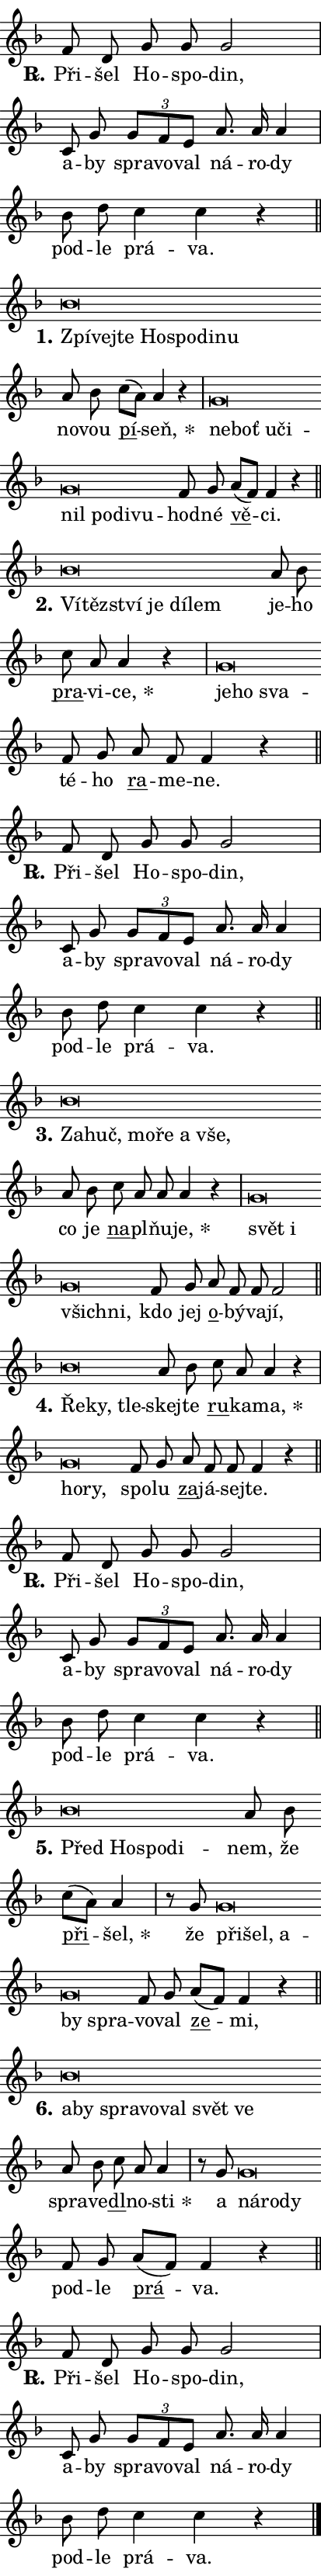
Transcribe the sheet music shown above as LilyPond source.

\version "2.22.1"
\header { tagline = "" }
\paper {
  indent = 0\cm
  top-margin = 0\cm
  right-margin = 0\cm
  bottom-margin = 0\cm
  left-margin = 0\cm
  paper-width = 7\cm
  page-breaking = #ly:one-page-breaking
  system-system-spacing.basic-distance = #11
  score-system-spacing.basic-distance = #11
  ragged-last = ##f
}


%% Author: Thomas Morley
%% https://lists.gnu.org/archive/html/lilypond-user/2020-05/msg00002.html
#(define (line-position grob)
"Returns position of @var[grob} in current system:
   @code{'start}, if at first time-step
   @code{'end}, if at last time-step
   @code{'middle} otherwise
"
  (let* ((col (ly:item-get-column grob))
         (ln (ly:grob-object col 'left-neighbor))
         (rn (ly:grob-object col 'right-neighbor))
         (col-to-check-left (if (ly:grob? ln) ln col))
         (col-to-check-right (if (ly:grob? rn) rn col))
         (break-dir-left
           (and
             (ly:grob-property col-to-check-left 'non-musical #f)
             (ly:item-break-dir col-to-check-left)))
         (break-dir-right
           (and
             (ly:grob-property col-to-check-right 'non-musical #f)
             (ly:item-break-dir col-to-check-right))))
        (cond ((eqv? 1 break-dir-left) 'start)
              ((eqv? -1 break-dir-right) 'end)
              (else 'middle))))

#(define (tranparent-at-line-position vctor)
  (lambda (grob)
  "Relying on @code{line-position} select the relevant enry from @var{vctor}.
Used to determine transparency,"
    (case (line-position grob)
      ((end) (not (vector-ref vctor 0)))
      ((middle) (not (vector-ref vctor 1)))
      ((start) (not (vector-ref vctor 2))))))

noteHeadBreakVisibility =
#(define-music-function (break-visibility)(vector?)
"Makes @code{NoteHead}s transparent relying on @var{break-visibility}"
#{
  \override NoteHead.transparent =
    #(tranparent-at-line-position break-visibility)
#})

#(define delete-ledgers-for-transparent-note-heads
  (lambda (grob)
    "Reads whether a @code{NoteHead} is transparent.
If so this @code{NoteHead} is removed from @code{'note-heads} from
@var{grob}, which is supposed to be @code{LedgerLineSpanner}.
As a result ledgers are not printed for this @code{NoteHead}"
    (let* ((nhds-array (ly:grob-object grob 'note-heads))
           (nhds-list
             (if (ly:grob-array? nhds-array)
                 (ly:grob-array->list nhds-array)
                 '()))
           ;; Relies on the transparent-property being done before
           ;; Staff.LedgerLineSpanner.after-line-breaking is executed.
           ;; This is fragile ...
           (to-keep
             (remove
               (lambda (nhd)
                 (ly:grob-property nhd 'transparent #f))
               nhds-list)))
      ;; TODO find a better method to iterate over grob-arrays, similiar
      ;; to filter/remove etc for lists
      ;; For now rebuilt from scratch
      (set! (ly:grob-object grob 'note-heads)  '())
      (for-each
        (lambda (nhd)
          (ly:pointer-group-interface::add-grob grob 'note-heads nhd))
        to-keep))))

hideNotes = {
  \noteHeadBreakVisibility #begin-of-line-visible
}
unHideNotes = {
  \noteHeadBreakVisibility #all-visible
}

% work-around for resetting accidentals
% https://lilypond.org/doc/v2.23/Documentation/notation/displaying-rhythms#unmetered-music
cadenzaMeasure = {
  \cadenzaOff
  \partial 1024 s1024
  \cadenzaOn
}

#(define-markup-command (accent layout props text) (markup?)
  "Underline accented syllable"
  (interpret-markup layout props
    #{\markup \override #'(offset . 4.3) \underline { #text }#}))

responsum = \markup \concat {
  "R" \hspace #-1.05 \path #0.1 #'((moveto 0 0.07) (lineto 0.9 0.8)) \hspace #0.05 "."
}

\layout {
    \context {
        \Staff
        \remove "Time_signature_engraver"
        \override LedgerLineSpanner.after-line-breaking = #delete-ledgers-for-transparent-note-heads
    }
    \context {
        \Voice {
            \override NoteHead.output-attributes = #'((class . "notehead"))
            \override Hairpin.height = #0.55
        }
    }
    \context {
        \Lyrics {
            \override StanzaNumber.output-attributes = #'((class . "stanzanumber"))
            \override LyricSpace.minimum-distance = #0.9
            \override LyricText.font-name = #"TeX Gyre Schola"
            \override LyricText.font-size = 1
            \override StanzaNumber.font-name = #"TeX Gyre Schola Bold"
            \override StanzaNumber.font-size = 1
        }
    }
}

% magnetic-lyrics.ily
%
%   written by
%     Jean Abou Samra <jean@abou-samra.fr>
%     Werner Lemberg <wl@gnu.org>
%
%   adapted by
%     Jiri Hon <jiri.hon@gmail.com>
%
% Version 2022-Apr-15

% https://www.mail-archive.com/lilypond-user@gnu.org/msg149350.html

#(define (Left_hyphen_pointer_engraver context)
   "Collect syllable-hyphen-syllable occurrences in lyrics and store
them in properties.  This engraver only looks to the left.  For
example, if the lyrics input is @code{foo -- bar}, it does the
following.

@itemize @bullet
@item
Set the @code{text} property of the @code{LyricHyphen} grob between
@q{foo} and @q{bar} to @code{foo}.

@item
Set the @code{left-hyphen} property of the @code{LyricText} grob with
text @q{foo} to the @code{LyricHyphen} grob between @q{foo} and
@q{bar}.
@end itemize

Use this auxiliary engraver in combination with the
@code{lyric-@/text::@/apply-@/magnetic-@/offset!} hook."
   (let ((hyphen #f)
         (text #f))
     (make-engraver
      (acknowledgers
       ((lyric-syllable-interface engraver grob source-engraver)
        (set! text grob)))
      (end-acknowledgers
       ((lyric-hyphen-interface engraver grob source-engraver)
        ;(when (not (grob::has-interface grob 'lyric-space-interface))
          (set! hyphen grob)));)
      ((stop-translation-timestep engraver)
       (when (and text hyphen)
         (ly:grob-set-object! text 'left-hyphen hyphen))
       (set! text #f)
       (set! hyphen #f)))))

#(define (lyric-text::apply-magnetic-offset! grob)
   "If the space between two syllables is less than the value in
property @code{LyricText@/.details@/.squash-threshold}, move the right
syllable to the left so that it gets concatenated with the left
syllable.

Use this function as a hook for
@code{LyricText@/.after-@/line-@/breaking} if the
@code{Left_@/hyphen_@/pointer_@/engraver} is active."
   (let ((hyphen (ly:grob-object grob 'left-hyphen #f)))
     (when hyphen
       (let ((left-text (ly:spanner-bound hyphen LEFT)))
         (when (grob::has-interface left-text 'lyric-syllable-interface)
           (let* ((common (ly:grob-common-refpoint grob left-text X))
                  (this-x-ext (ly:grob-extent grob common X))
                  (left-x-ext
                   (begin
                     ;; Trigger magnetism for left-text.
                     (ly:grob-property left-text 'after-line-breaking)
                     (ly:grob-extent left-text common X)))
                  ;; `delta` is the gap width between two syllables.
                  (delta (- (interval-start this-x-ext)
                            (interval-end left-x-ext)))
                  (details (ly:grob-property grob 'details))
                  (threshold (assoc-get 'squash-threshold details 0.2)))
             (when (< delta threshold)
               (let* (;; We have to manipulate the input text so that
                      ;; ligatures crossing syllable boundaries are not
                      ;; disabled.  For languages based on the Latin
                      ;; script this is essentially a beautification.
                      ;; However, for non-Western scripts it can be a
                      ;; necessity.
                      (lt (ly:grob-property left-text 'text))
                      (rt (ly:grob-property grob 'text))
                      (is-space (grob::has-interface hyphen 'lyric-space-interface))
                      (space (if is-space " " ""))
                      (space-markup (grob-interpret-markup grob " "))
                      (space-size (interval-length (ly:stencil-extent space-markup X)))
                      (extra-delta (if is-space space-size 0))
                      ;; Append new syllable.
                      (ltrt-space (if (and (string? lt) (string? rt))
                                (string-append lt space rt)
                                (make-concat-markup (list lt space rt))))
                      ;; Right-align `ltrt` to the right side.
                      (ltrt-space-markup (grob-interpret-markup
                               grob
                               (make-translate-markup
                                (cons (interval-length this-x-ext) 0)
                                (make-right-align-markup ltrt-space)))))
                 (begin
                   ;; Don't print `left-text`.
                   (ly:grob-set-property! left-text 'stencil #f)
                   ;; Set text and stencil (which holds all collected
                   ;; syllables so far) and shift it to the left.
                   (ly:grob-set-property! grob 'text ltrt-space)
                   (ly:grob-set-property! grob 'stencil ltrt-space-markup)
                   (ly:grob-translate-axis! grob (- (- delta extra-delta)) X))))))))))


#(define (lyric-hyphen::displace-bounds-first grob)
   ;; Make very sure this callback isn't triggered too early.
   (let ((left (ly:spanner-bound grob LEFT))
         (right (ly:spanner-bound grob RIGHT)))
     (ly:grob-property left 'after-line-breaking)
     (ly:grob-property right 'after-line-breaking)
     (ly:lyric-hyphen::print grob)))

squashThreshold = #0.4

\layout {
  \context {
    \Lyrics
    \consists #Left_hyphen_pointer_engraver
    \override LyricText.after-line-breaking =
      #lyric-text::apply-magnetic-offset!
    \override LyricHyphen.stencil = #lyric-hyphen::displace-bounds-first
    \override LyricText.details.squash-threshold = \squashThreshold
    \override LyricHyphen.minimum-distance = 0
    \override LyricHyphen.minimum-length = \squashThreshold
  }
}

squash = \override LyricText.details.squash-threshold = 9999
unSquash = \override LyricText.details.squash-threshold = \squashThreshold

left = \override LyricText.self-alignment-X = #LEFT
unLeft = \revert LyricText.self-alignment-X

starOffset = #(lambda (grob) 
                (let ((x_offset (ly:self-alignment-interface::aligned-on-x-parent grob)))
                  (if (= x_offset 0) 0 (+ x_offset 1.2))))

star = #(define-music-function (syllable)(string?)
"Append star separator at the end of a syllable"
#{
  \once \override LyricText.X-offset = #starOffset
  \lyricmode { \markup {
    #syllable
    \override #'((font-name . "TeX Gyre Schola Bold")) \hspace #0.2 \lower #0.65 \larger "*"
  } }
#})

starAccent = #(define-music-function (syllable)(string?)
"Append star separator at the end of a syllable and make accent"
#{
  \once \override LyricText.X-offset = #starOffset
  \lyricmode { \markup {
    \accent #syllable
    \override #'((font-name . "TeX Gyre Schola Bold")) \hspace #0.2 \lower #0.65 \larger "*"
  } }
#})

breath = #(define-music-function (syllable)(string?)
"Append breathing indicator at the end of a syllable"
#{
  \lyricmode { \markup { #syllable "+" } }
#})

optionalBreath = #(define-music-function (syllable)(string?)
"Append optional breathing indicator at the end of a syllable"
#{
  \lyricmode { \markup { #syllable "(+)" } }
#})


\score {
    <<
        \new Voice = "melody" { \cadenzaOn \key f \major \relative { f'8 d g g g2 \cadenzaMeasure \bar "|" c,8 g' \tuplet 3/2 { g[ f e] } a8. a16 a4 \cadenzaMeasure \bar "|" bes8 d c4 c r \cadenzaMeasure \bar "||" \break }
\relative { bes'\breve*1/16 \hideNotes \breve*1/16 \bar "" \breve*1/16 \bar "" \breve*1/16 \bar "" \breve*1/16 \bar "" \breve*1/16 \breve*1/16 \bar "" \unHideNotes a8 bes \bar "" c[( a)] a4 r \cadenzaMeasure \bar "|" g\breve*1/16 \hideNotes \breve*1/16 \bar "" \breve*1/16 \bar "" \breve*1/16 \bar "" \breve*1/16 \bar "" \breve*1/16 \bar "" \breve*1/16 \breve*1/16 \bar "" \unHideNotes f8 g \bar "" a[( f)] f4 r \cadenzaMeasure \bar "||" \break }
\relative { bes'\breve*1/16 \hideNotes \breve*1/16 \bar "" \breve*1/16 \bar "" \breve*1/16 \bar "" \breve*1/16 \breve*1/16 \bar "" \unHideNotes a8 bes \bar "" c a a4 r \cadenzaMeasure \bar "|" g\breve*1/16 \hideNotes \breve*1/16 \breve*1/16 \bar "" \unHideNotes f8 g \bar "" a f f4 r \cadenzaMeasure \bar "||" \break }
\relative { f'8 d g g g2 \cadenzaMeasure \bar "|" c,8 g' \tuplet 3/2 { g[ f e] } a8. a16 a4 \cadenzaMeasure \bar "|" bes8 d c4 c r \cadenzaMeasure \bar "||" \break }
\relative { bes'\breve*1/16 \hideNotes \breve*1/16 \bar "" \breve*1/16 \bar "" \breve*1/16 \bar "" \breve*1/16 \breve*1/16 \bar "" \unHideNotes a8 bes \bar "" c a a a4 r \cadenzaMeasure \bar "|" g\breve*1/16 \hideNotes \breve*1/16 \bar "" \breve*1/16 \breve*1/16 \bar "" \unHideNotes f8 g \bar "" a f f f2 \cadenzaMeasure \bar "||" \break }
\relative { bes'\breve*1/16 \hideNotes \breve*1/16 \breve*1/16 \bar "" \unHideNotes a8 bes \bar "" c a a4 r \cadenzaMeasure \bar "|" g\breve*1/16 \hideNotes \breve*1/16 \bar "" \unHideNotes f8 g \bar "" a f f f4 r \cadenzaMeasure \bar "||" \break }
\relative { f'8 d g g g2 \cadenzaMeasure \bar "|" c,8 g' \tuplet 3/2 { g[ f e] } a8. a16 a4 \cadenzaMeasure \bar "|" bes8 d c4 c r \cadenzaMeasure \bar "||" \break }
\relative { bes'\breve*1/16 \hideNotes \breve*1/16 \bar "" \breve*1/16 \breve*1/16 \bar "" \unHideNotes a8 bes \bar "" c[( a)] a4 \cadenzaMeasure \bar "|" r8 g8 g\breve*1/16 \hideNotes \breve*1/16 \bar "" \breve*1/16 \bar "" \breve*1/16 \breve*1/16 \bar "" \unHideNotes f8 g \bar "" a[( f)] f4 r \cadenzaMeasure \bar "||" \break }
\relative { bes'\breve*1/16 \hideNotes \breve*1/16 \bar "" \breve*1/16 \bar "" \breve*1/16 \bar "" \breve*1/16 \bar "" \breve*1/16 \breve*1/16 \bar "" \unHideNotes a8 bes \bar "" c a a4 \cadenzaMeasure \bar "|" r8 g8 g\breve*1/16 \hideNotes \breve*1/16 \breve*1/16 \bar "" \unHideNotes f8 g \bar "" a[( f)] f4 r \cadenzaMeasure \bar "||" \break }
\relative { f'8 d g g g2 \cadenzaMeasure \bar "|" c,8 g' \tuplet 3/2 { g[ f e] } a8. a16 a4 \cadenzaMeasure \bar "|" bes8 d c4 c r \cadenzaMeasure \bar "||" \break } \bar "|." }
        \new Lyrics \lyricsto "melody" { \lyricmode { \set stanza = \responsum
Při -- šel Ho -- spo -- din, a -- by spra -- vo -- val ná -- ro -- dy pod -- le prá -- va.
\set stanza = "1."
\left Zpí -- \squash vej -- te Ho -- spo -- di -- nu \unLeft \unSquash no -- vou \markup \accent pí -- \star seň, \left ne -- \squash boť u -- či -- nil po -- di -- vu -- \unLeft \unSquash hod -- né \markup \accent vě -- ci.
\set stanza = "2."
\left Ví -- \squash těz -- ství je dí -- lem \unLeft \unSquash je -- ho \markup \accent pra -- vi -- \star ce, \left je -- \squash ho sva -- \unLeft \unSquash té -- ho \markup \accent ra -- me -- ne.
\set stanza = \responsum
Při -- šel Ho -- spo -- din, a -- by spra -- vo -- val ná -- ro -- dy pod -- le prá -- va.
\set stanza = "3."
\left Za -- \squash huč, mo -- ře a vše, \unLeft \unSquash co je \markup \accent na -- pl -- ňu -- \star je, \left svět \squash i všich -- ni, \unLeft \unSquash kdo jej \markup \accent o -- bý -- va -- jí,
\set stanza = "4."
\left Ře -- \squash ky, tle -- \unLeft \unSquash skej -- te \markup \accent ru -- ka -- \star ma, \left ho -- \squash ry, \unLeft \unSquash spo -- lu \markup \accent za -- já -- sej -- te.
\set stanza = \responsum
Při -- šel Ho -- spo -- din, a -- by spra -- vo -- val ná -- ro -- dy pod -- le prá -- va.
\set stanza = "5."
\left Před \squash Ho -- spo -- di -- \unLeft \unSquash nem, že \markup \accent při -- \star šel, že \left při -- \squash šel, a -- by spra -- \unLeft \unSquash vo -- val \markup \accent ze -- mi,
\set stanza = "6."
\left a -- \squash by spra -- vo -- val svět ve \unLeft \unSquash spra -- ve -- \markup \accent dl -- no -- \star sti a \left ná -- \squash ro -- dy \unLeft \unSquash pod -- le \markup \accent prá -- va.
\set stanza = \responsum
Při -- šel Ho -- spo -- din, a -- by spra -- vo -- val ná -- ro -- dy pod -- le prá -- va. } }
    >>
    \layout {}
}
